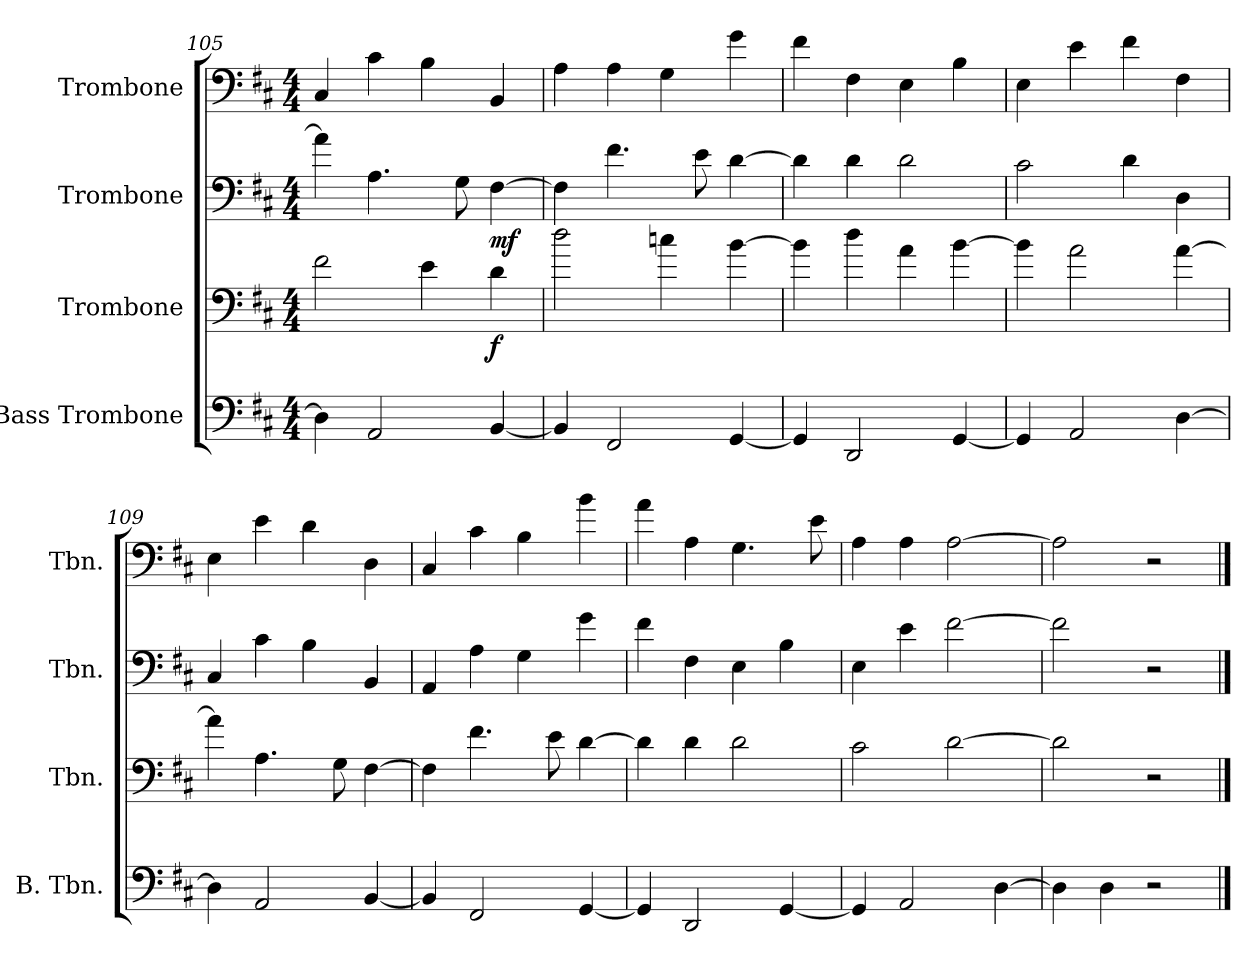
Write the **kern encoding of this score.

**kern	**kern	**dynam	**kern	**dynam	**kern
*part4	*part3	*part3	*part2	*part2	*part1
*staff4	*staff3	*staff3	*staff2	*staff2	*staff1
*I"Bass Trombone	*I"Trombone	*	*I"Trombone	*	*I"Trombone
*I'B. Tbn.	*I'Tbn.	*	*I'Tbn.	*	*I'Tbn.
*clefF4	*clefF4	*	*clefF4	*	*clefF4
*k[f#c#]	*k[f#c#]	*	*k[f#c#]	*	*k[f#c#]
*M4/4	*M4/4	*	*M4/4	*	*M4/4
=105	=105	=105	=105	=105	=105
4D\]	2f#\	.	4a\]	.	4C#/
2AA/	.	.	4.A\	.	4c#\
.	4e\	.	.	.	4B\
.	.	.	8G\	.	.
!	!	!LO:DY:b	!	!LO:DY:b	!
[4BB/	4d\	f	[4F#\	mf	4BB/
=106	=106	=106	=106	=106	=106
4BB/]	2dd\	.	4F#\]	.	4A\
2FF#/	.	.	4.f#\	.	4A\
.	4ccn\	.	.	.	4G\
.	.	.	8e\	.	.
[4GG/	[4b\	.	[4d\	.	4g\
=107	=107	=107	=107	=107	=107
4GG/]	4b\]	.	4d\]	.	4f#\
2DD/	4dd\	.	4d\	.	4F#\
.	4a\	.	2d\	.	4E\
[4GG/	[4b\	.	.	.	4B\
=108	=108	=108	=108	=108	=108
4GG/]	4b\]	.	2c#\	.	4E\
2AA/	2a\	.	.	.	4e\
.	.	.	4d\	.	4f#\
[4D\	[4a\	.	4D\	.	4F#\
!!LO:LB:g=z
=109	=109	=109	=109	=109	=109
4D\]	4a\]	.	4C#/	.	4E\
2AA/	4.A\	.	4c#\	.	4e\
.	.	.	4B\	.	4d\
.	8G\	.	.	.	.
[4BB/	[4F#\	.	4BB/	.	4D\
=110	=110	=110	=110	=110	=110
4BB/]	4F#\]	.	4AA/	.	4C#/
2FF#/	4.f#\	.	4A\	.	4c#\
.	.	.	4G\	.	4B\
.	8e\	.	.	.	.
[4GG/	[4d\	.	4g\	.	4b\
=111	=111	=111	=111	=111	=111
4GG/]	4d\]	.	4f#\	.	4a\
2DD/	4d\	.	4F#\	.	4A\
.	2d\	.	4E\	.	4.G\
[4GG/	.	.	4B\	.	.
.	.	.	.	.	8e\
=112	=112	=112	=112	=112	=112
4GG/]	2c#\	.	4E\	.	4A\
2AA/	.	.	4e\	.	4A\
.	[2d\	.	[2f#\	.	[2A\
[4D\	.	.	.	.	.
=113	=113	=113	=113	=113	=113
4D\]	2d\]	.	2f#\]	.	2A\]
4D\	.	.	.	.	.
2r	2r	.	2r	.	2r
==	==	==	==	==	==
*-	*-	*-	*-	*-	*-
